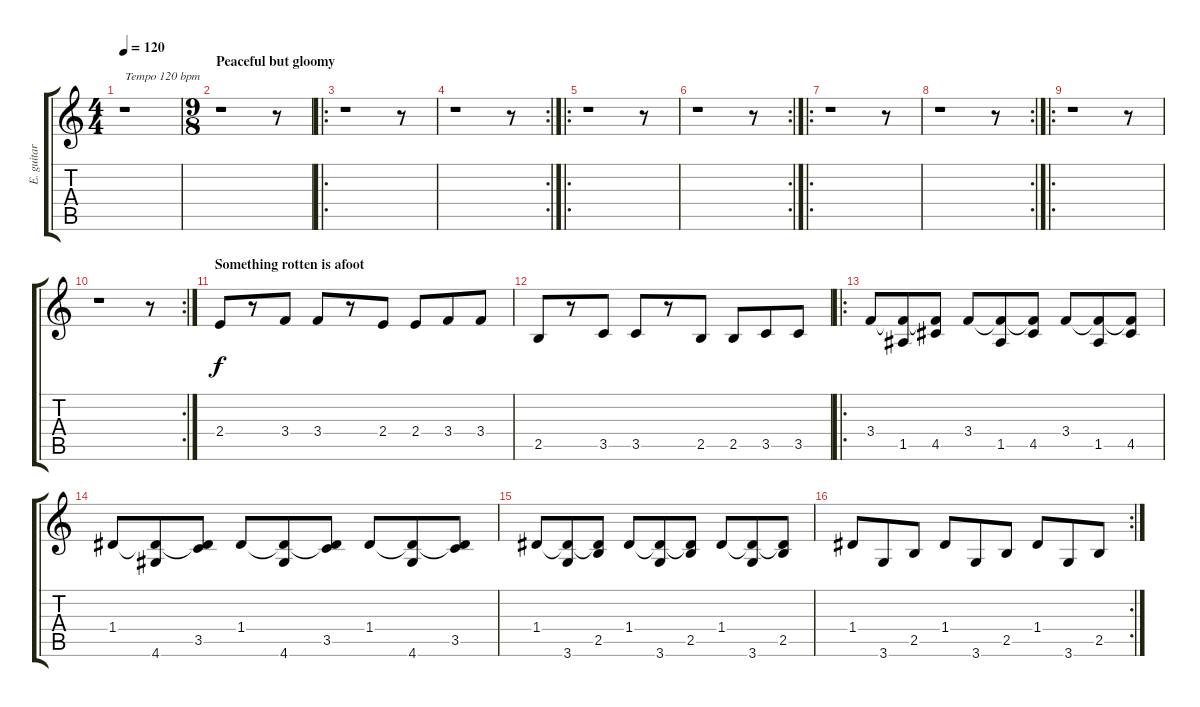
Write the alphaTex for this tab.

\track ("E. guitar (distortion pedal)" "E. guitar ") {instrument distortionguitar}
\staff {score tabs}
\tuning (E4 B3 G3 D3 A2 E2) {hide}
\ts (4 4)
\tempo 120
\clef g2
\ks c
r.1{txt "Tempo 120 bpm" dy f instrument distortionguitar} |
\ts (9 8)
\section ("" "Peaceful but gloomy")
r.1 r.8 |
\ro
r.1 r.8 |
\rc 2
r.1 r.8 |
\ro
r.1 r.8 |
\rc 2
r.1 r.8 |
\ro
r.1 r.8 |
\rc 2
r.1 r.8 |
\ro
r.1 r.8 |
\rc 2
r.1 r.8 |
\section ("" "Something rotten is afoot")
2.4.8 r.8 3.4.8 3.4.8 r.8 2.4.8 2.4.8 3.4.8 3.4.8 |
2.5.8 r.8 3.5.8 3.5.8 r.8 2.5.8 2.5.8 3.5.8 3.5.8 |
\ro
3.4.8 (3.4{t} 1.5).8 (3.4{t} 4.5).8 3.4.8 (3.4{t} 1.5).8 (3.4{t} 4.5).8 3.4.8 (3.4{t} 1.5).8 (3.4{t} 4.5).8 |
1.4.8 (1.4{t} 4.6).8 (1.4{t} 3.5).8 1.4.8 (1.4{t} 4.6).8 (1.4{t} 3.5).8 1.4.8 (1.4{t} 4.6).8 (1.4{t} 3.5).8 |
1.4.8 (1.4{t} 3.6).8 (1.4{t} 2.5).8 1.4.8 (1.4{t} 3.6).8 (1.4{t} 2.5).8 1.4.8 (1.4{t} 3.6).8 (1.4{t} 2.5).8 |
\rc 2
1.4.8 3.6.8 2.5.8 1.4.8 3.6.8 2.5.8 1.4.8 3.6.8 2.5.8
